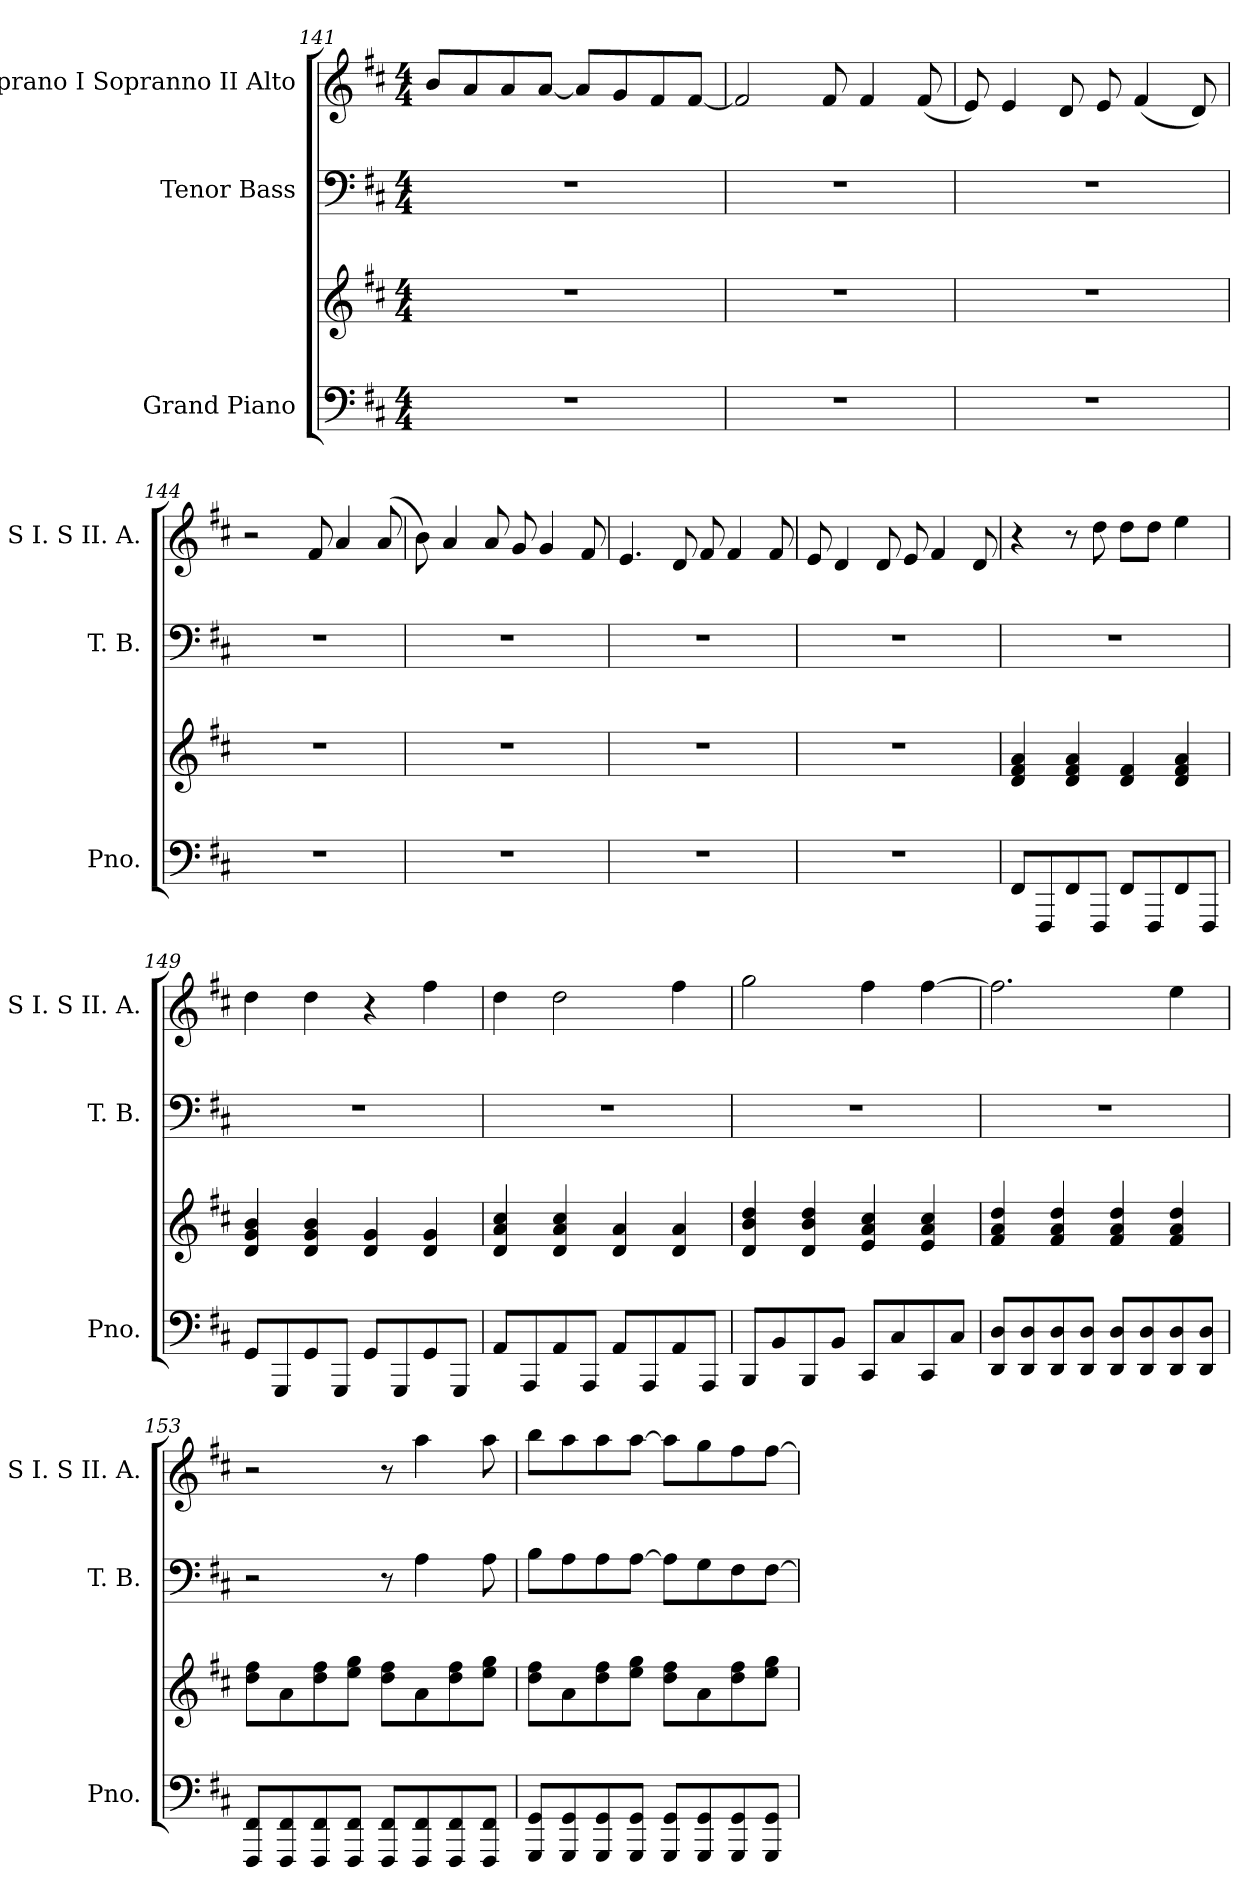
**kern	**kern	**kern	**kern
*part3	*part3	*part2	*part1
*staff4	*staff3	*staff2	*staff1
*I"Grand Piano	*	*I"Tenor Bass	*I"Soprano I Sopranno II Alto
*I'Pno.	*	*I'T. B.	*I'S I. S II. A.
*clefF4	*clefG2	*clefF4	*clefG2
*k[f#c#]	*k[f#c#]	*k[f#c#]	*k[f#c#]
*M4/4	*M4/4	*M4/4	*M4/4
=141	=141	=141	=141
1r	1r	1r	8b/L
.	.	.	8a/
.	.	.	8a/
.	.	.	[8a/J
.	.	.	8a/L]
.	.	.	8g/
.	.	.	8f#/
.	.	.	[8f#/J
=142	=142	=142	=142
1r	1r	1r	2f#/]
.	.	.	8f#/
.	.	.	4f#/
.	.	.	(8f#/
!!LO:PB:g=z
=143	=143	=143	=143
1r	1r	1r	8e/)
.	.	.	4e/
.	.	.	8d/
.	.	.	8e/
.	.	.	(4f#/
.	.	.	8d/)
=144	=144	=144	=144
1r	1r	1r	2r
.	.	.	8f#/
.	.	.	4a/
.	.	.	(8a/
=145	=145	=145	=145
1r	1r	1r	8b\)
.	.	.	4a/
.	.	.	8a/
.	.	.	8g/
.	.	.	4g/
.	.	.	8f#/
=146	=146	=146	=146
1r	1r	1r	4.e/
.	.	.	8d/
.	.	.	8f#/
.	.	.	4f#/
.	.	.	8f#/
=147	=147	=147	=147
1r	1r	1r	8e/
.	.	.	4d/
.	.	.	8d/
.	.	.	8e/
.	.	.	4f#/
.	.	.	8d/
!!LO:LB:g=z
=148	=148	=148	=148
8FF#/L	4d/ 4f#/ 4a/	1r	4r
8FFF#/	.	.	.
8FF#/	4d/ 4f#/ 4a/	.	8r
8FFF#/J	.	.	8dd\
8FF#/L	4d/ 4f#/	.	8dd\L
8FFF#/	.	.	8dd\J
8FF#/	4d/ 4f#/ 4a/	.	4ee\
8FFF#/J	.	.	.
=149	=149	=149	=149
8GG/L	4d/ 4g/ 4b/	1r	4dd\
8GGG/	.	.	.
8GG/	4d/ 4g/ 4b/	.	4dd\
8GGG/J	.	.	.
8GG/L	4d/ 4g/	.	4r
8GGG/	.	.	.
8GG/	4d/ 4g/	.	4ff#\
8GGG/J	.	.	.
=150	=150	=150	=150
8AA/L	4d/ 4a/ 4cc#/	1r	4dd\
8AAA/	.	.	.
8AA/	4d/ 4a/ 4cc#/	.	2dd\
8AAA/J	.	.	.
8AA/L	4d/ 4a/	.	.
8AAA/	.	.	.
8AA/	4d/ 4a/	.	4ff#\
8AAA/J	.	.	.
=151	=151	=151	=151
8BBB/L	4d/ 4b/ 4dd/	1r	2gg\
8BB/	.	.	.
8BBB/	4d/ 4b/ 4dd/	.	.
8BB/J	.	.	.
8CC#/L	4e/ 4a/ 4cc#/	.	4ff#\
8C#/	.	.	.
8CC#/	4e/ 4a/ 4cc#/	.	[4ff#\
8C#/J	.	.	.
!!LO:LB:g=z
=152	=152	=152	=152
8DD/ 8D/L	4f#/ 4a/ 4dd/	1r	2.ff#\]
8DD/ 8D/	.	.	.
8DD/ 8D/	4f#/ 4a/ 4dd/	.	.
8DD/ 8D/J	.	.	.
8DD/ 8D/L	4f#/ 4a/ 4dd/	.	.
8DD/ 8D/	.	.	.
8DD/ 8D/	4f#/ 4a/ 4dd/	.	4ee\
8DD/ 8D/J	.	.	.
=153	=153	=153	=153
8FFF#/ 8FF#/L	8dd\ 8ff#\L	2r	2r
8FFF#/ 8FF#/	8a\	.	.
8FFF#/ 8FF#/	8dd\ 8ff#\	.	.
8FFF#/ 8FF#/J	8ee\ 8gg\J	.	.
8FFF#/ 8FF#/L	8dd\ 8ff#\L	8r	8r
8FFF#/ 8FF#/	8a\	4A\	4aa\
8FFF#/ 8FF#/	8dd\ 8ff#\	.	.
8FFF#/ 8FF#/J	8ee\ 8gg\J	8A\	8aa\
=154	=154	=154	=154
8GGG/ 8GG/L	8dd\ 8ff#\L	8B\L	8bb\L
8GGG/ 8GG/	8a\	8A\	8aa\
8GGG/ 8GG/	8dd\ 8ff#\	8A\	8aa\
8GGG/ 8GG/J	8ee\ 8gg\J	[8A\J	[8aa\J
8GGG/ 8GG/L	8dd\ 8ff#\L	8A\L]	8aa\L]
8GGG/ 8GG/	8a\	8G\	8gg\
8GGG/ 8GG/	8dd\ 8ff#\	8F#\	8ff#\
8GGG/ 8GG/J	8ee\ 8gg\J	[8F#\J	[8ff#\J
=	=	=	=
*-	*-	*-	*-
